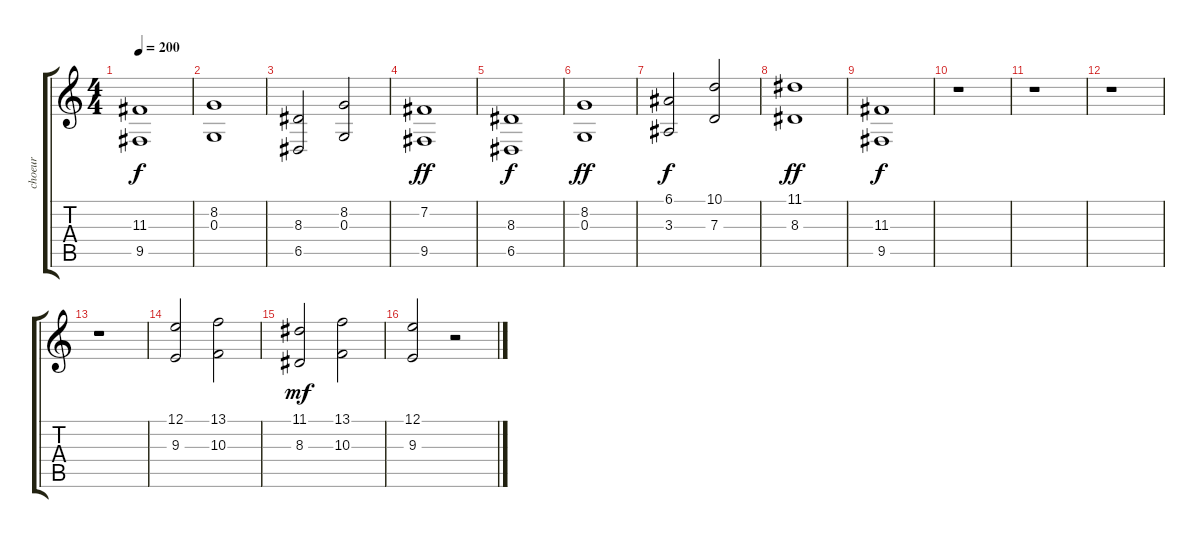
\track ("choeur" "choeur") {instrument choiraahs}
\staff {score tabs}
\tuning (E4 B3 G3 D3 A2 E2) {hide}
\ts (4 4)
\tempo 200
\clef g2
\ks c
(11.3 9.5).1{dy f} |
(8.2 0.3).1 |
(8.3 6.5).2 (8.2 0.3).2 |
(7.2 9.5).1{dy ff} |
(8.3 6.5).1{dy f} |
(8.2 0.3).1{dy ff} |
(6.1 3.3).2{dy f} (10.1 7.3).2 |
(11.1 8.3).1{dy ff} |
(11.3 9.5).1{dy f} |
r.1 |
r.1 |
r.1 |
r.1 |
(12.1 9.3).2 (13.1 10.3).2 |
(11.1 8.3).2{dy mf} (13.1 10.3).2 |
(12.1 9.3).2 r.2
